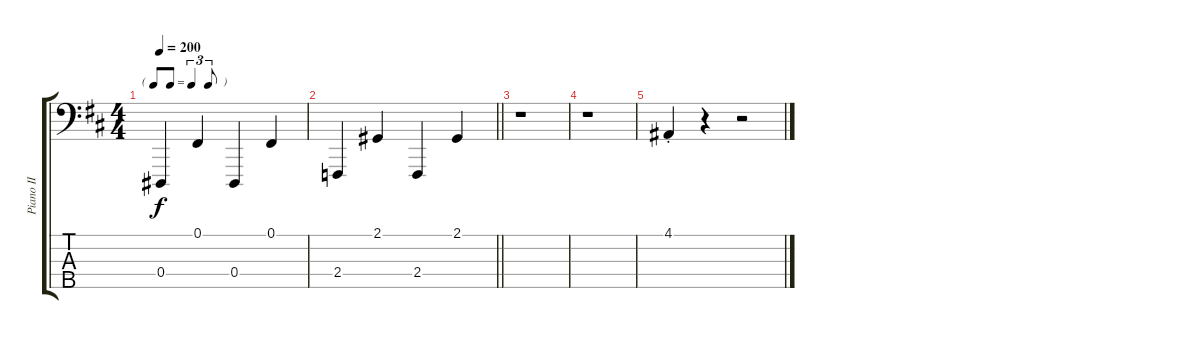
\track ("Piano II" "Piano II") {instrument brightacousticpiano}
\staff {score tabs}
\tuning (Gb2 Db2 Ab1 Eb1 Bb0) {hide}
\ts (4 4)
\tf triplet8th
\tempo 200
\clef f4
\ks d
0.4.4{dy f} 0.1.4 0.4.4 0.1.4 |
\barLineRight lightlight
2.4.4 2.1.4 2.4.4 2.1.4 |
r.1 |
r.1 |
4.1{st}.4 r.4 r.2
